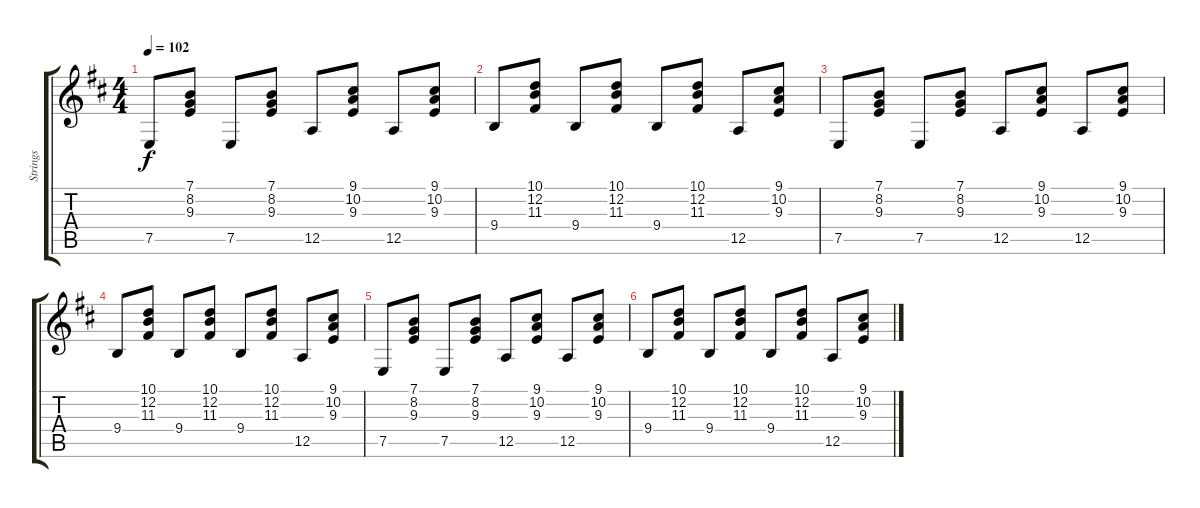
\track ("Strings" "Strings") {instrument pizzicatostrings}
\staff {score tabs}
\tuning (E4 B3 G3 D3 A2 E2) {hide}
\ts (4 4)
\tempo 102
\clef g2
\ks d
7.5.8{dy f} (7.1 8.2 9.3).8 7.5.8 (7.1 8.2 9.3).8 12.5.8 (9.1 10.2 9.3).8 12.5.8 (9.1 10.2 9.3).8 |
9.4.8 (10.1 12.2 11.3).8 9.4.8 (10.1 12.2 11.3).8 9.4.8 (10.1 12.2 11.3).8 12.5.8 (9.1 10.2 9.3).8 |
7.5.8 (7.1 8.2 9.3).8 7.5.8 (7.1 8.2 9.3).8 12.5.8 (9.1 10.2 9.3).8 12.5.8 (9.1 10.2 9.3).8 |
9.4.8 (10.1 12.2 11.3).8 9.4.8 (10.1 12.2 11.3).8 9.4.8 (10.1 12.2 11.3).8 12.5.8 (9.1 10.2 9.3).8 |
7.5.8 (7.1 8.2 9.3).8 7.5.8 (7.1 8.2 9.3).8 12.5.8 (9.1 10.2 9.3).8 12.5.8 (9.1 10.2 9.3).8 |
9.4.8 (10.1 12.2 11.3).8 9.4.8 (10.1 12.2 11.3).8 9.4.8 (10.1 12.2 11.3).8 12.5.8 (9.1 10.2 9.3).8
